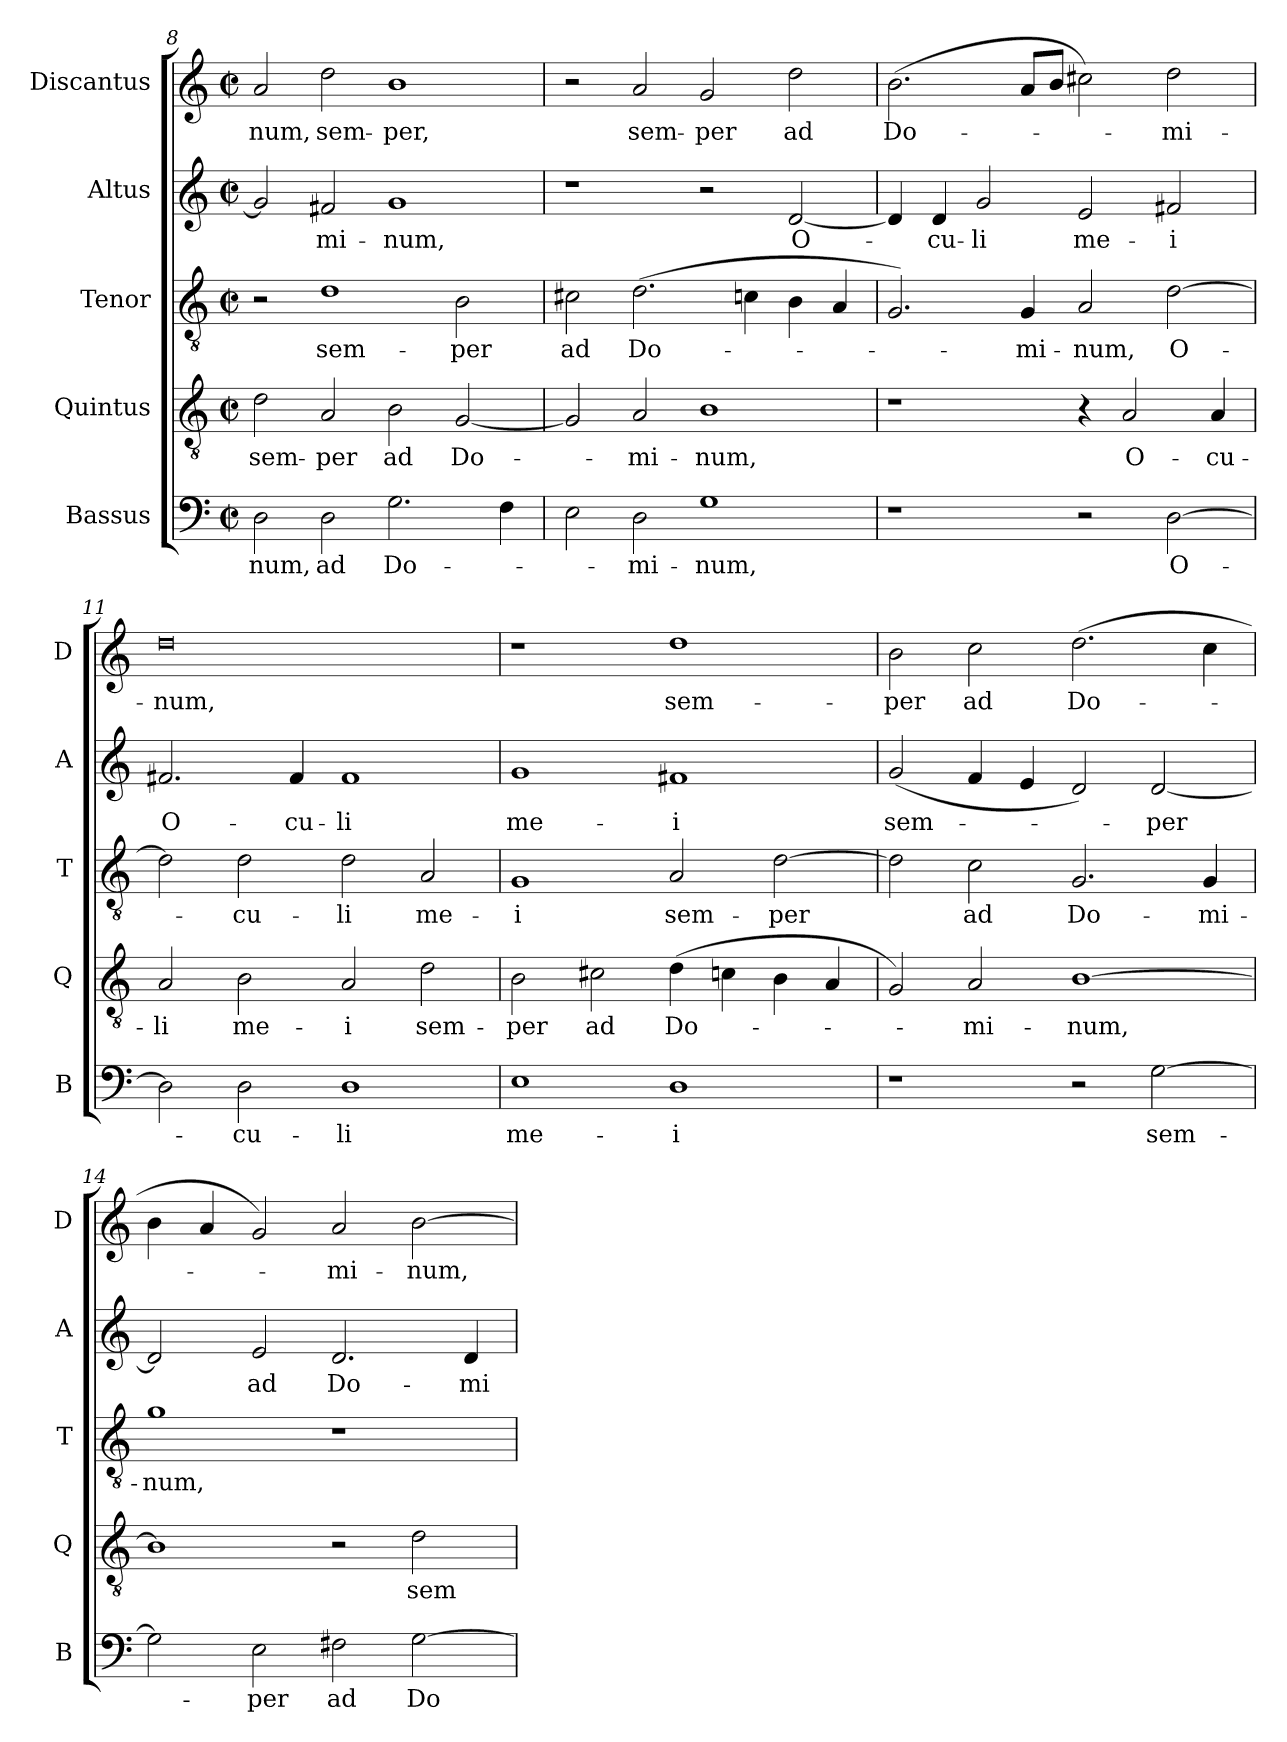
**kern	**text	**kern	**text	**kern	**text	**kern	**text	**kern	**text
*part5	*part5	*part4	*part4	*part3	*part3	*part2	*part2	*part1	*part1
*staff5	*staff5	*staff4	*staff4	*staff3	*staff3	*staff2	*staff2	*staff1	*staff1
*I"Bassus	*	*I"Quintus	*	*I"Tenor	*	*I"Altus	*	*I"Discantus	*
*I'B	*	*I'Q	*	*I'T	*	*I'A	*	*I'D	*
*clefF4	*	*clefGv2	*	*clefGv2	*	*clefG2	*	*clefG2	*
*k[]	*	*k[]	*	*k[]	*	*k[]	*	*k[]	*
*C:	*	*C:	*	*C:	*	*C:	*	*C:	*
*M2/2	*	*M2/2	*	*M2/2	*	*M2/2	*	*M2/2	*
*met(c|)	*	*met(c|)	*	*met(c|)	*	*met(c|)	*	*met(c|)	*
=8	=8	=8	=8	=8	=8	=8	=8	=8	=8
!	!LO:LY:b	!	!LO:LY:b	!	!	!	!	!	!LO:LY:b
2D\	-num,	2d\	sem-	2r	.	2g/]	.	2a/	-num,
!	!LO:LY:b	!	!LO:LY:b	!	!LO:LY:b	!	!LO:LY:b	!	!LO:LY:b
2D\	ad	2A/	-per	1d	sem-	2f#X/	-mi-	2dd\	sem-
!	!LO:LY:b	!	!LO:LY:b	!	!	!	!LO:LY:b	!	!LO:LY:b
2.G\	Do-	2B\	ad	.	.	1g	-num,	1b	-per,
!	!	!	!LO:LY:b	!	!LO:LY:b	!	!	!	!
.	.	[2G/	Do-	2B\	-per	.	.	.	.
4F\	.	.	.	.	.	.	.	.	.
=9	=9	=9	=9	=9	=9	=9	=9	=9	=9
!	!	!	!	!	!LO:LY:b	!	!	!	!
2E\	.	2G/]	.	2c#X\	ad	1r	.	2r	.
!	!LO:LY:b	!	!LO:LY:b	!	!LO:LY:b	!	!	!	!LO:LY:b
2D\	-mi-	2A/	-mi-	(>2.d\	Do-	.	.	2a/	sem-
!	!LO:LY:b	!	!LO:LY:b	!	!	!	!	!	!LO:LY:b
1G	-num,	1B	-num,	.	.	2r	.	2g/	-per
.	.	.	.	4cn\	.	.	.	.	.
!	!	!	!	!	!	!	!LO:LY:b	!	!LO:LY:b
.	.	.	.	4B\	.	[2d/	O-	2dd\	ad
.	.	.	.	4A/	.	.	.	.	.
!!LO:PB:g=z
=10	=10	=10	=10	=10	=10	=10	=10	=10	=10
!	!	!	!	!	!	!	!	!	!LO:LY:b
1r	.	1r	.	2.G/)	.	4d/]	.	(>2.b\	Do-
!	!	!	!	!	!	!	!LO:LY:b	!	!
.	.	.	.	.	.	4d/	-cu-	.	.
!	!	!	!	!	!	!	!LO:LY:b	!	!
.	.	.	.	.	.	2g/	-li	.	.
!	!	!	!	!	!LO:LY:b	!	!	!	!
.	.	.	.	4G/	-mi-	.	.	8a/L	.
.	.	.	.	.	.	.	.	8b/J	.
!	!	!	!	!	!LO:LY:b	!	!LO:LY:b	!	!
2r	.	4r	.	2A/	-num,	2e/	me-	2cc#X\)	.
!	!	!	!LO:LY:b	!	!	!	!	!	!
.	.	2A/	O-	.	.	.	.	.	.
!	!LO:LY:b	!	!	!	!LO:LY:b	!	!LO:LY:b	!	!LO:LY:b
[2D\	O-	.	.	[2d\	O-	2f#X/	-i	2dd\	-mi-
!	!	!	!LO:LY:b	!	!	!	!	!	!
.	.	4A/	-cu-	.	.	.	.	.	.
=11	=11	=11	=11	=11	=11	=11	=11	=11	=11
!	!	!	!LO:LY:b	!	!	!	!LO:LY:b	!	!LO:LY:b
2D\]	.	2A/	-li	2d\]	.	2.f#X/	O-	0dd	-num,
!	!LO:LY:b	!	!LO:LY:b	!	!LO:LY:b	!	!	!	!
2D\	-cu-	2B\	me-	2d\	-cu-	.	.	.	.
!	!	!	!	!	!	!	!LO:LY:b	!	!
.	.	.	.	.	.	4f#/	-cu-	.	.
!	!LO:LY:b	!	!LO:LY:b	!	!LO:LY:b	!	!LO:LY:b	!	!
1D	-li	2A/	-i	2d\	-li	1f#	-li	.	.
!	!	!	!LO:LY:b	!	!LO:LY:b	!	!	!	!
.	.	2d\	sem-	2A/	me-	.	.	.	.
=12	=12	=12	=12	=12	=12	=12	=12	=12	=12
!	!LO:LY:b	!	!LO:LY:b	!	!LO:LY:b	!	!LO:LY:b	!	!
1E	me-	2B\	-per	1G	-i	1g	me-	1r	.
!	!	!	!LO:LY:b	!	!	!	!	!	!
.	.	2c#X\	ad	.	.	.	.	.	.
!	!LO:LY:b	!	!LO:LY:b	!	!LO:LY:b	!	!LO:LY:b	!	!LO:LY:b
1D	-i	(>4d\	Do-	2A/	sem-	1f#X	-i	1dd	sem-
.	.	4cn\	.	.	.	.	.	.	.
!	!	!	!	!	!LO:LY:b	!	!	!	!
.	.	4B\	.	[2d\	-per	.	.	.	.
.	.	4A/	.	.	.	.	.	.	.
=13	=13	=13	=13	=13	=13	=13	=13	=13	=13
!	!	!	!	!	!	!	!LO:LY:b	!	!LO:LY:b
1r	.	2G/)	.	2d\]	.	(<2g/	sem-	2b\	-per
!	!	!	!LO:LY:b	!	!LO:LY:b	!	!	!	!LO:LY:b
.	.	2A/	-mi-	2c\	ad	4f/	.	2cc\	ad
.	.	.	.	.	.	4e/	.	.	.
!	!	!	!LO:LY:b	!	!LO:LY:b	!	!	!	!LO:LY:b
2r	.	[1B	-num,	2.G/	Do-	2d/)	.	(>2.dd\	Do-
!	!LO:LY:b	!	!	!	!	!	!LO:LY:b	!	!
[2G\	sem-	.	.	.	.	[2d/	-per	.	.
!	!	!	!	!	!LO:LY:b	!	!	!	!
.	.	.	.	4G/	-mi-	.	.	4cc\	.
=14	=14	=14	=14	=14	=14	=14	=14	=14	=14
!	!	!	!	!	!LO:LY:b	!	!	!	!
2G\]	.	1B]	.	1g	-num,	2d/]	.	4b\	.
.	.	.	.	.	.	.	.	4a/	.
!	!LO:LY:b	!	!	!	!	!	!LO:LY:b	!	!
2E\	-per	.	.	.	.	2e/	ad	2g/)	.
!	!LO:LY:b	!	!	!	!	!	!LO:LY:b	!	!LO:LY:b
2F#X\	ad	2r	.	1r	.	2.d/	Do-	2a/	-mi-
!	!LO:LY:b	!	!LO:LY:b	!	!	!	!	!	!LO:LY:b
[2G\	Do-	2d\	sem-	.	.	.	.	[2b\	-num,
!	!	!	!	!	!	!	!LO:LY:b	!	!
.	.	.	.	.	.	4d/	-mi-	.	.
=	=	=	=	=	=	=	=	=	=
*-	*-	*-	*-	*-	*-	*-	*-	*-	*-
